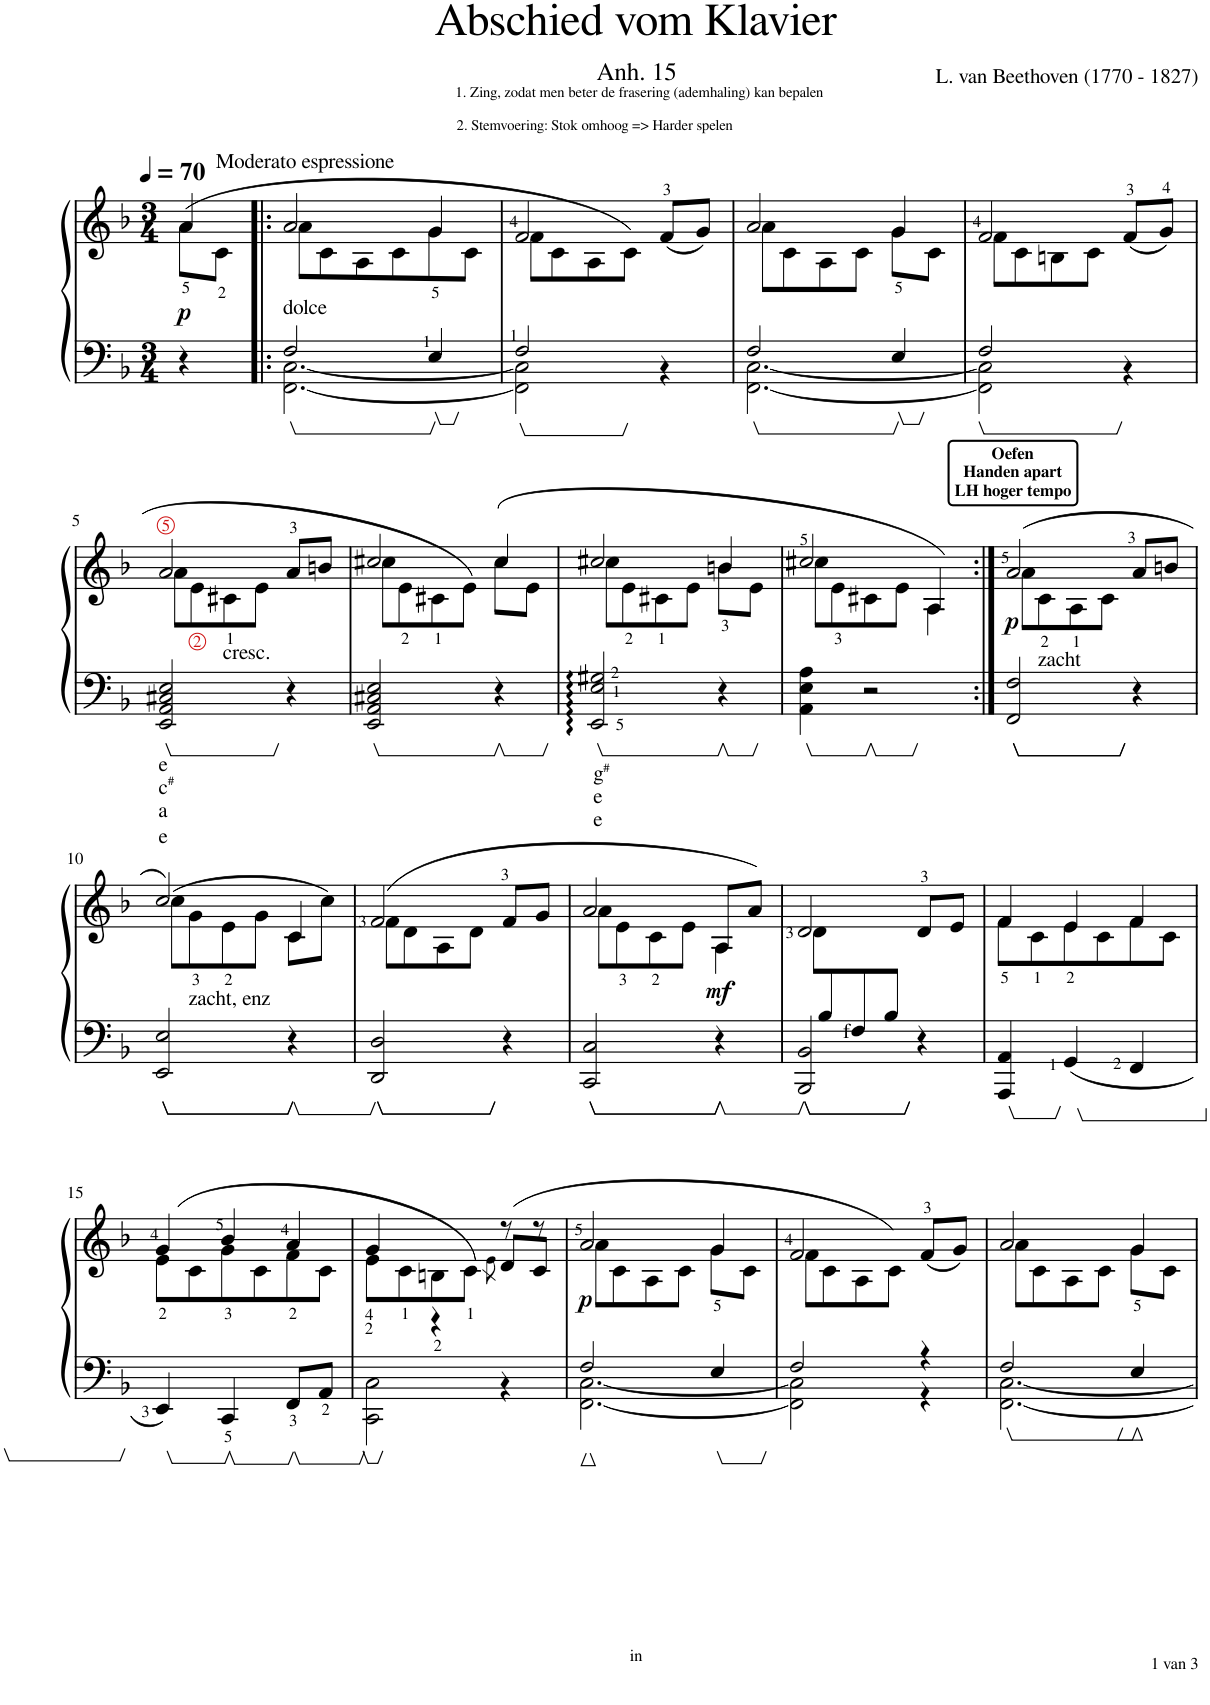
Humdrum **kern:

**kern	**kern	**dynam
*part1	*part1	*part1
*staff2	*staff1	*staff1/2
*I"Piano	*	*
*I'Pno.	*	*
*clefF4	*clefG2	*
*k[b-]	*k[b-]	*
*M3/4	*M3/4	*
*MM70	*MM70	*
=	=	=
*	*^	*
!	!LO:TX:a:t=Moderato espressione	!	!
!	!	!	!LO:DY:a=2
4r	(8a\L	4a/	p
.	8c\J	.	.
=1!|:	=1!|:	=1!|:	=1!|:
*^	*	*	*
!LO:TX:a:t=dolce	!	!	!	!
2F/	[2.FF\ [2.C\	8a\L	2a/	.
.	.	8c\	.	.
.	.	8A\	.	.
.	.	8c\	.	.
4E/	.	8g\	4g/	.
.	.	8c\J	.	.
=2	=2	=2	=2	=2
!	!	!LO:TX:a:t=1. Zing, zodat men beter de frasering (ademhaling) kan bepalen	!	!
!	!	!LO:TX:a:t=2. Stemvoering&colon; Stok omhoog => Harder spelen	!	!
2F/	2FF\] 2C\]	8f\L	2f/	.
.	.	8c\	.	.
.	.	8A\	.	.
.	.	8c\J)	.	.
4ryy	4r	(8f/L	4ryy	.
.	.	8g/J)	.	.
=3	=3	=3	=3	=3
2F/	[2.FF\ [2.C\	8a\L	2a/	.
.	.	8c\	.	.
.	.	8A\	.	.
.	.	8c\J	.	.
4E/	.	8g\L	4g/	.
.	.	8c\J	.	.
=4	=4	=4	=4	=4
2F/	2FF\] 2C\]	8f\L	2f/	.
.	.	8c\	.	.
.	.	8Bn\	.	.
.	.	8c\J	.	.
4ryy	4r	(8f/L	4ryy	.
.	.	8g/J)	.	.
*v	*v	*	*	*
!!LO:LB:g=z	!!
=5	=5	=5	=5
!LO:TX:b:t=e	!	!	!
!LO:TX:b:t=c	!	!	!
!LO:TX:b:t=#	!	!	!
!LO:TX:b:t=a	!	!	!
!LO:TX:b:t=e	!	!	!
2EE/ 2AA/ 2C#X/ 2E/	8a\L	(>2a/	.
.	8e\	.	.
!	!LO:TX:b:t=cresc.	!	!
.	8c#X\	.	.
.	8e\J	.	.
4r	8a/L	4ryy	.
.	8bn/J	.	.
=6	=6	=6	=6
2EE/ 2AA/ 2C#X/ 2E/	8cc\L	2cc#X/)	.
.	8e\	.	.
.	8c#X\	.	.
.	8e\J	.	.
4r	(8cc#\L	4cc#/	.
.	8e\J	.	.
=7	=7	=7	=7
!LO:TX:b:t=g	!	!	!
!LO:TX:b:t=#	!	!	!
!LO:TX:b:t=e	!	!	!
!LO:TX:b:t=e	!	!	!
2EE/ 2E/ 2G#X/	8cc\L)	2cc#X/	.
.	8e\	.	.
.	8c#X\	.	.
.	8e\J	.	.
4r	8bn\L	4b/	.
.	8e\J	.	.
=8	=8	=8	=8
4AA\ 4E\ 4A\	8cc#X\L	2cc#/	.
.	8e\	.	.
2r	8c#X\	.	.
.	8e\J	.	.
.	4A\	4A/	.
=9:|!	=9:|!	=9:|!	=9:|!
!	!LO:TX:a:B:t=Oefen	!	!
!	!LO:TX:a:t=Handen apart	!	!
!	!LO:TX:a:t=LH hoger tempo	!	!
!	!	!	!LO:DY:b
2FF/ 2F/	8a\L	(>2a/	p
!	!LO:TX:b:t=zacht	!	!
.	8c\	.	.
.	8A\	.	.
.	8c\J	.	.
4r	8a/L	4ryy	.
.	8bn/J	.	.
!!LO:LB:g=z	!!
=10	=10	=10	=10
2EE/ 2E/	8cc\L	(>2cc/)	.
!	!LO:TX:b:t=zacht, enz	!	!
.	8g\	.	.
.	8e\	.	.
.	8g\J	.	.
4r	8c\L	4c/	.
.	(8cc\J	.	.
=11	=11	=11	=11
2DD/ 2D/	8f\L	(>2f/	.
.	8d\	.	.
.	8A\	.	.
.	8d\J	.	.
4r	8f/L	4ryy	.
.	8g/J	.	.
=12	=12	=12	=12
2CC/ 2C/	8a\L	2a/)	.
.	8e\	.	.
.	8c\	.	.
.	8e\J	.	.
!	!	!	!LO:DY:a=2
4r	8A/L	4A\	mf
.	8a/J	.	.
=13	=13	=13	=13
*^	*	*^	*
8ryy	2BBB-/ 2BB-/	8d\L	2d/	4ryy	.
8B-/	.	4.ryy	.	.	.
!	!	!	!	!LO:TX:b:t=f	!
8F/	.	.	.	2ryy	.
8B-/J	.	.	.	.	.
4ryy	4r	8d/L	4ryy	.	.
.	.	8e/J	.	.	.
*v	*v	*	*	*	*
*	*	*v	*v	*
=14	=14	=14	=14
4AAA/ 4AA/	8f\L	4f/	.
.	8c\	.	.
4GG/	8e\	4e/	.
.	8c\	.	.
4FF/	8f\	4f/	.
.	8c\J	.	.
!!LO:LB:g=z	!!
=15	=15	=15	=15
4EE/	8e\L	4g/	.
.	8c\	.	.
4CC/	8g\	4b-/	.
.	8c\	.	.
8FF/L	8f\	4a/	.
8AA/J	8c\J	.	.
=16	=16	=16	=16
*^	*	*	*
2.ryy	2CC\ 2C\	8e\L	4g/	.
.	.	8c\	.	.
.	.	8Bn\	4r	.
.	.	8c\J)	.	.
.	.	.	8qe\	.
.	4r	8r	(>8d/L	.
.	.	8r	8c/J	.
=17	=17	=17	=17	=17
!	!	!	!	!LO:DY:b
2F/	[2.FF\ [2.C\	8a\L	2a/	p
.	.	8c\	.	.
.	.	8A\	.	.
.	.	8c\J	.	.
4E/	.	8g\L	4g/	.
.	.	8c\J	.	.
=18	=18	=18	=18	=18
2F/	2FF\] 2C\]	8f\L	2f/	.
.	.	8c\	.	.
.	.	8A\	.	.
.	.	8c\J)	.	.
4r	4r	(8f/L	4ryy	.
.	.	8g/J)	.	.
=19	=19	=19	=19	=19
2F/	[2.FF\ [2.C\	8a\L	2a/	.
.	.	8c\	.	.
.	.	8A\	.	.
.	.	8c\J	.	.
4E/	.	8g\L	4g/	.
.	.	8c\J	.	.
*v	*v	*	*	*
*	*v	*v	*
=	=	=
*-	*-	*-
